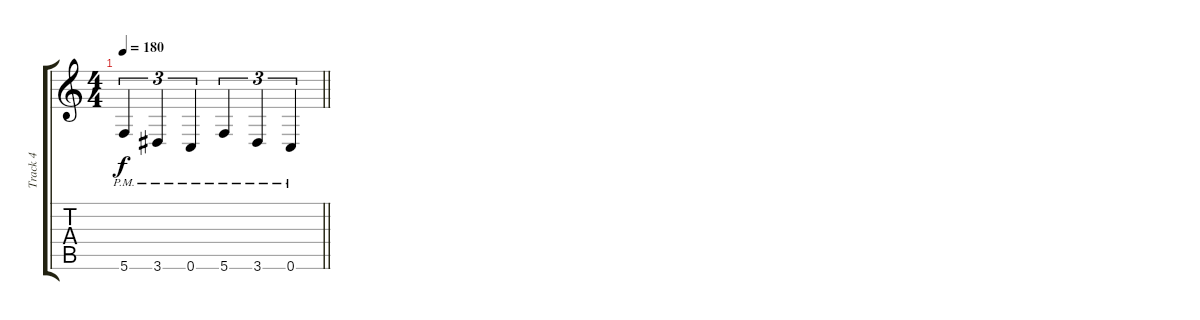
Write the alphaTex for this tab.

\track ("Track 4" "Track 4") {instrument distortionguitar}
\staff {score tabs}
\tuning (C4 G3 Eb3 Bb2 F2 C2) {hide}
\ts (4 4)
\tempo 180
\clef g2
\barLineRight lightlight
\ks c
5.6{pm}.4{tu (3 2) dy f} 3.6{pm}.4{tu (3 2)} 0.6{pm}.4{tu (3 2)} 5.6{pm}.4{tu (3 2)} 3.6{pm}.4{tu (3 2)} 0.6{pm}.4{tu (3 2)}
